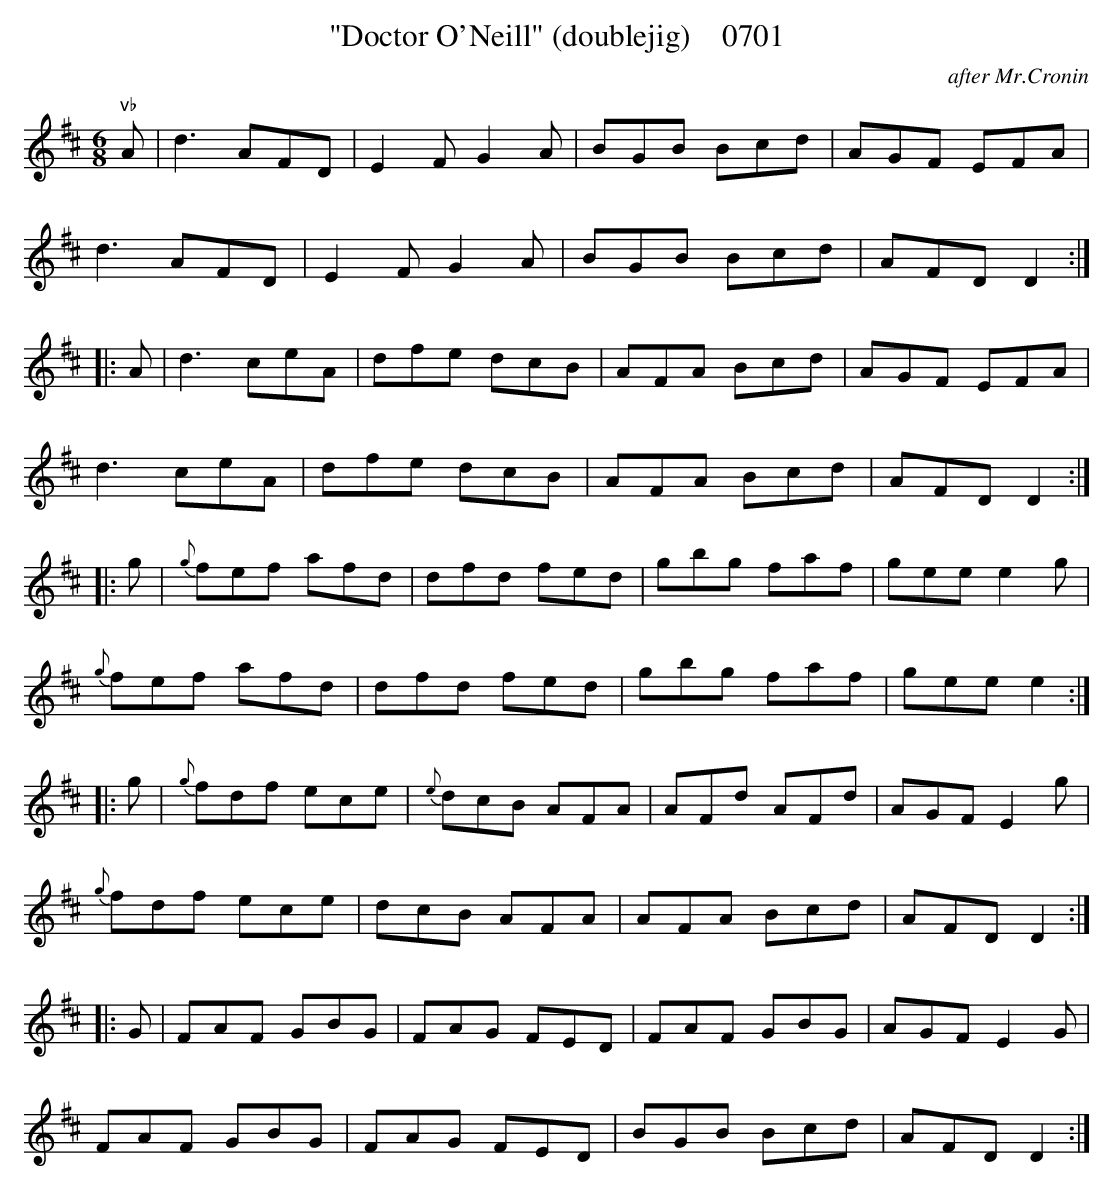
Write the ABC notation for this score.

X:1
T:"Doctor O'Neill" (doublejig)    0701
C:after Mr.Cronin
BRENNAN June 2003 (HTTP://WWW.SOSYOURMOM.COM)
M:6/8
L:1/8
K:D
"vb"A|d3AFD|E2F G2A|BGB Bcd|AGF EFA|
d3AFD|E2F G2A|BGB Bcd|AFD D2:|
|:A|d3ceA|dfe dcB|AFA Bcd|AGF EFA|
d3ceA|dfe dcB|AFA Bcd|AFD D2:|
|:g|{g}fef afd|dfd fed|gbg faf|gee e2g|
{g}fef afd|dfd fed|gbg faf|gee e2:|
|:g|{g}fdf ece|{e}dcB AFA|AFd AFd|AGF E2g|
{g}fdf ece|dcB AFA|AFA Bcd|AFD D2:|
|:G|FAF GBG|FAG FED|FAF GBG|AGF E2G|
FAF GBG|FAG FED|BGB Bcd|AFD D2:|
